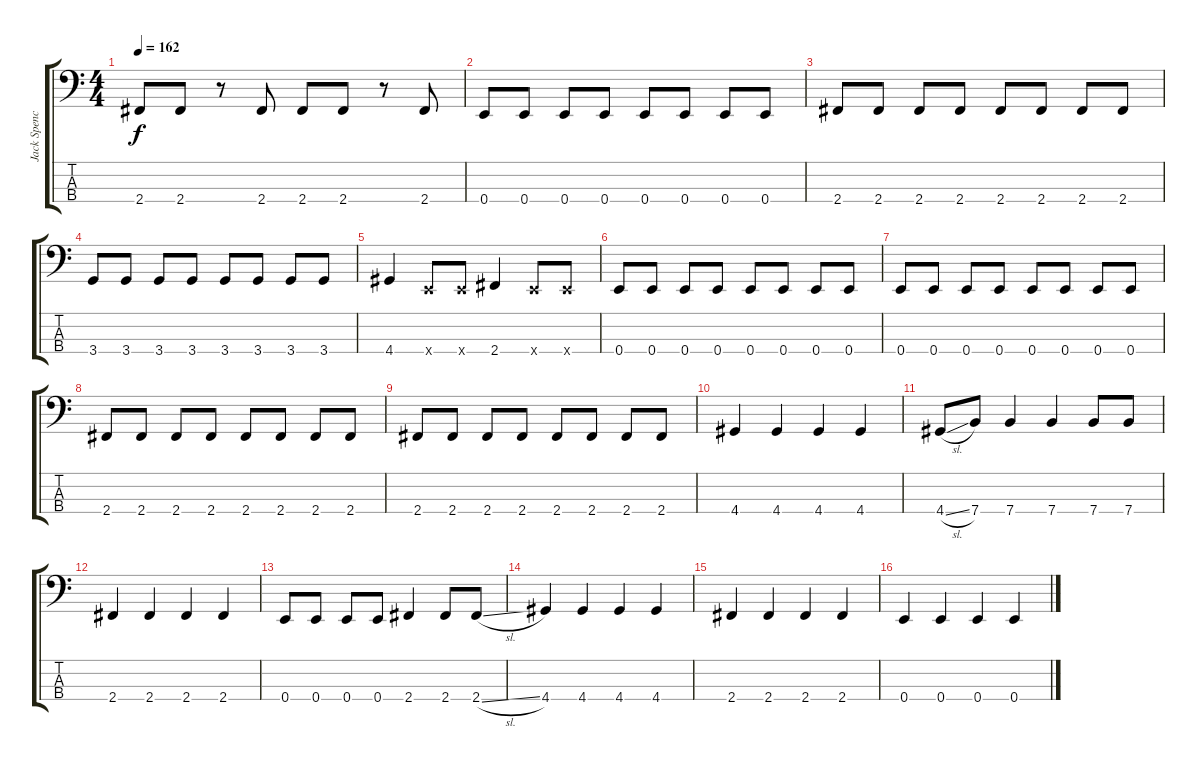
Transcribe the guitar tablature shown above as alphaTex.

\track ("Jack Spence" "Jack Spenc") {instrument electricbasspick}
\staff {score tabs}
\tuning (G2 D2 A1 E1) {hide}
\ts (4 4)
\tempo 162
\clef f4
\ks c
2.4.8{dy f} 2.4.8 r.8 2.4.8 2.4.8 2.4.8 r.8 2.4.8 |
0.4.8 0.4.8 0.4.8 0.4.8 0.4.8 0.4.8 0.4.8 0.4.8 |
2.4.8 2.4.8 2.4.8 2.4.8 2.4.8 2.4.8 2.4.8 2.4.8 |
3.4.8 3.4.8 3.4.8 3.4.8 3.4.8 3.4.8 3.4.8 3.4.8 |
4.4.4 0.4{x}.8 0.4{x}.8 2.4.4 0.4{x}.8 0.4{x}.8 |
0.4.8 0.4.8 0.4.8 0.4.8 0.4.8 0.4.8 0.4.8 0.4.8 |
0.4.8 0.4.8 0.4.8 0.4.8 0.4.8 0.4.8 0.4.8 0.4.8 |
2.4.8 2.4.8 2.4.8 2.4.8 2.4.8 2.4.8 2.4.8 2.4.8 |
2.4.8 2.4.8 2.4.8 2.4.8 2.4.8 2.4.8 2.4.8 2.4.8 |
4.4.4 4.4.4 4.4.4 4.4.4 |
4.4{sl}.8 7.4.8 7.4.4 7.4.4 7.4.8 7.4.8 |
2.4.4 2.4.4 2.4.4 2.4.4 |
0.4.8 0.4.8 0.4.8 0.4.8 2.4.4 2.4.8 2.4{sl}.8 |
4.4.4 4.4.4 4.4.4 4.4.4 |
2.4.4 2.4.4 2.4.4 2.4.4 |
0.4.4 0.4.4 0.4.4 0.4.4
